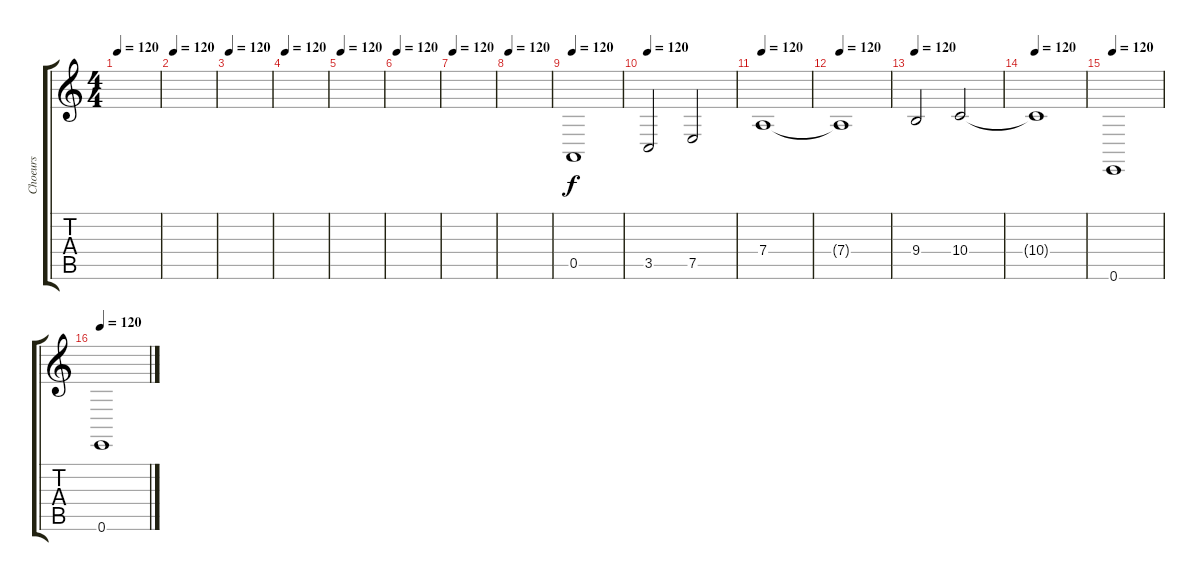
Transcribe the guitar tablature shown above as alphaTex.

\track ("Choeurs" "Choeurs") {instrument choiraahs}
\staff {score tabs}
\tuning (E4 B3 G3 D3 A2 E2) {hide}
\ts (4 4)
\tempo 120
\clef g2
\ks c
|
\tempo 120
|
\tempo 120
|
\tempo 120
|
\tempo 120
|
\tempo 120
|
\tempo 120
|
\tempo 120
|
\tempo 120
0.5.1 |
\tempo 120
3.5.2 7.5.2 |
\tempo 120
7.4.1 |
\tempo 120
7.4{t}.1 |
\tempo 120
9.4.2 10.4.2 |
\tempo 120
10.4{t}.1 |
\tempo 120
0.6.1 |
\tempo 120
0.6.1
